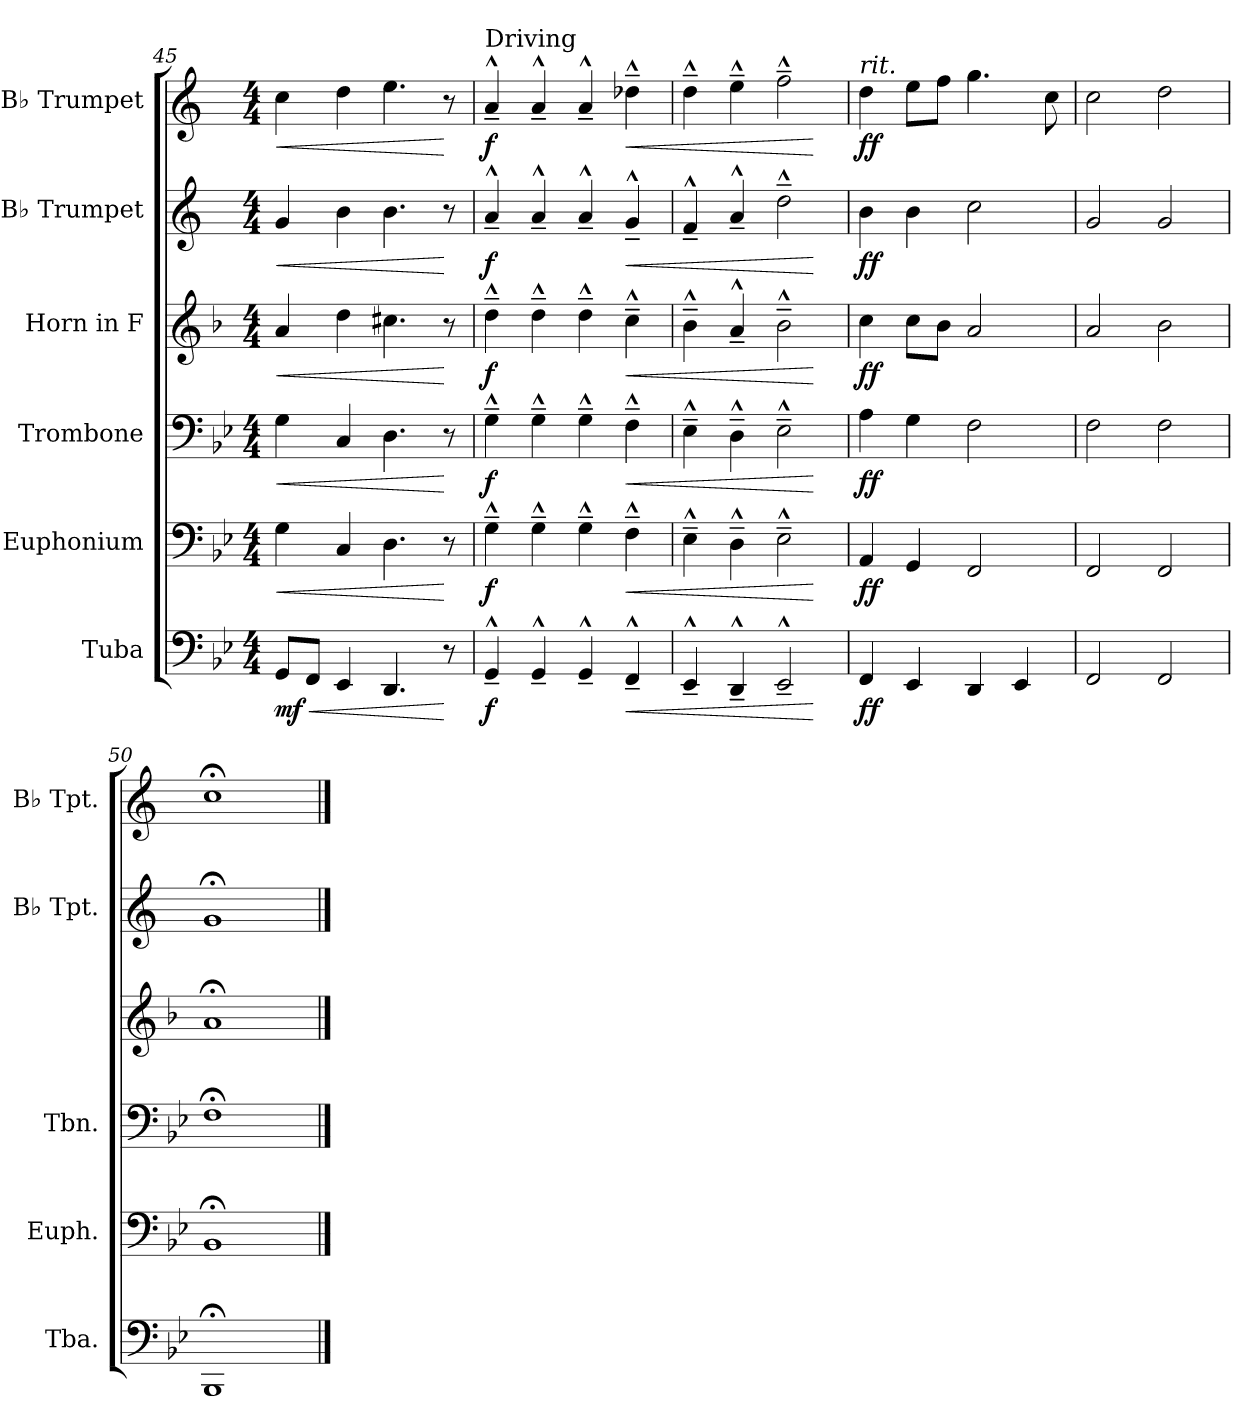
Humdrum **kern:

**kern	**dynam	**kern	**dynam	**kern	**dynam	**kern	**dynam	**kern	**dynam	**kern	**dynam
*part6	*part6	*part5	*part5	*part4	*part4	*part3	*part3	*part2	*part2	*part1	*part1
*staff6	*staff6	*staff5	*staff5	*staff4	*staff4	*staff3	*staff3	*staff2	*staff2	*staff1	*staff1
*I"Tuba	*	*I"Euphonium	*	*I"Trombone	*	*I"Horn in F	*	*I"B♭ Trumpet	*	*I"B♭ Trumpet	*
*I'Tba.	*	*I'Euph.	*	*I'Tbn.	*	*	*	*I'B♭ Tpt.	*	*I'B♭ Tpt.	*
*clefF4	*	*clefF4	*	*clefF4	*	*clefG2	*	*clefG2	*	*clefG2	*
*	*	*	*	*	*	*ITrd4c7	*	*ITrd1c2	*	*ITrd1c2	*
*k[b-e-]	*	*k[b-e-]	*	*k[b-e-]	*	*k[b-e-]	*	*k[b-e-]	*	*k[b-e-]	*
*M4/4	*	*M4/4	*	*M4/4	*	*M4/4	*	*M4/4	*	*M4/4	*
=45	=45	=45	=45	=45	=45	=45	=45	=45	=45	=45	=45
!	!LO:HP:b	!	!LO:HP:b	!	!LO:HP:b	!	!LO:HP:b	!	!LO:HP:b	!	!LO:HP:b
!	!LO:DY:n=1:b	!	!	!	!	!	!	!	!	!	!
8GG/L	< mf	4G\	<	4G\	<	4d/	<	4f/	<	4b-\	<
8FF/J	.	.	.	.	.	.	.	.	.	.	.
4EE-/	.	4C/	.	4C/	.	4g\	.	4a\	.	4cc\	.
4.DD/	.	4.D\	.	4.D\	.	4.f#X\	.	4.a\	.	4.dd\	.
8r	[	8r	[	8r	[	8r	[	8r	[	8r	[
!!LO:LB:g=z
=46	=46	=46	=46	=46	=46	=46	=46	=46	=46	=46	=46
!	!	!	!	!	!	!	!	!	!	!LO:TX:a:t=Driving	!
!	!LO:DY:b	!	!LO:DY:b	!	!LO:DY:b	!	!LO:DY:b	!	!LO:DY:b	!	!LO:DY:b
4GG^^~/	f	4G^^~\	f	4G^^~\	f	4g^^~\	f	4g^^~/	f	4g^^~/	f
4GG^^~/	.	4G^^~\	.	4G^^~\	.	4g^^~\	.	4g^^~/	.	4g^^~/	.
4GG^^~/	.	4G^^~\	.	4G^^~\	.	4g^^~\	.	4g^^~/	.	4g^^~/	.
!	!LO:HP:b	!	!LO:HP:b	!	!LO:HP:b	!	!LO:HP:b	!	!LO:HP:b	!	!LO:HP:b
4FF^^~/	<	4F^^~\	<	4F^^~\	<	4f^^~\	<	4f^^~/	<	4cc-X^^~\	<
=47	=47	=47	=47	=47	=47	=47	=47	=47	=47	=47	=47
4EE-^^~/	.	4E-^^~\	.	4E-^^~\	.	4e-^^~\	.	4e-^^~/	.	4cc^^~\	.
4DD^^~/	.	4D^^~\	.	4D^^~\	.	4d^^~/	.	4g^^~/	.	4dd^^~\	.
2EE-^^~/	.	2E-^^~\	.	2E-^^~\	.	2e-^^~\	.	2cc^^~\	.	2ee-^^~\	.
.	[	.	[	.	[	.	[	.	[	.	[
=48	=48	=48	=48	=48	=48	=48	=48	=48	=48	=48	=48
!	!	!	!	!	!	!	!	!	!	!LO:TX:a:i:t=rit.	!
!	!LO:DY:b	!	!LO:DY:b	!	!LO:DY:b	!	!LO:DY:b	!	!LO:DY:b	!	!LO:DY:b
4FF/	ff	4AA/	ff	4A\	ff	4f\	ff	4a\	ff	4cc\	ff
4EE-/	.	4GG/	.	4G\	.	8f\L	.	4a\	.	8dd\L	.
.	.	.	.	.	.	8e-\J	.	.	.	8ee-\J	.
4DD/	.	2FF/	.	2F\	.	2d/	.	2b-\	.	4.ff\	.
4EE-/	.	.	.	.	.	.	.	.	.	.	.
.	.	.	.	.	.	.	.	.	.	8b-\	.
=49	=49	=49	=49	=49	=49	=49	=49	=49	=49	=49	=49
2FF/	.	2FF/	.	2F\	.	2d/	.	2f/	.	2b-\	.
2FF/	.	2FF/	.	2F\	.	2e-\	.	2f/	.	2cc\	.
=50	=50	=50	=50	=50	=50	=50	=50	=50	=50	=50	=50
1BBB-;<	.	1BB-;<	.	1F;<	.	1d;<	.	1f;<	.	1b-;<	.
==	==	==	==	==	==	==	==	==	==	==	==
*-	*-	*-	*-	*-	*-	*-	*-	*-	*-	*-	*-
